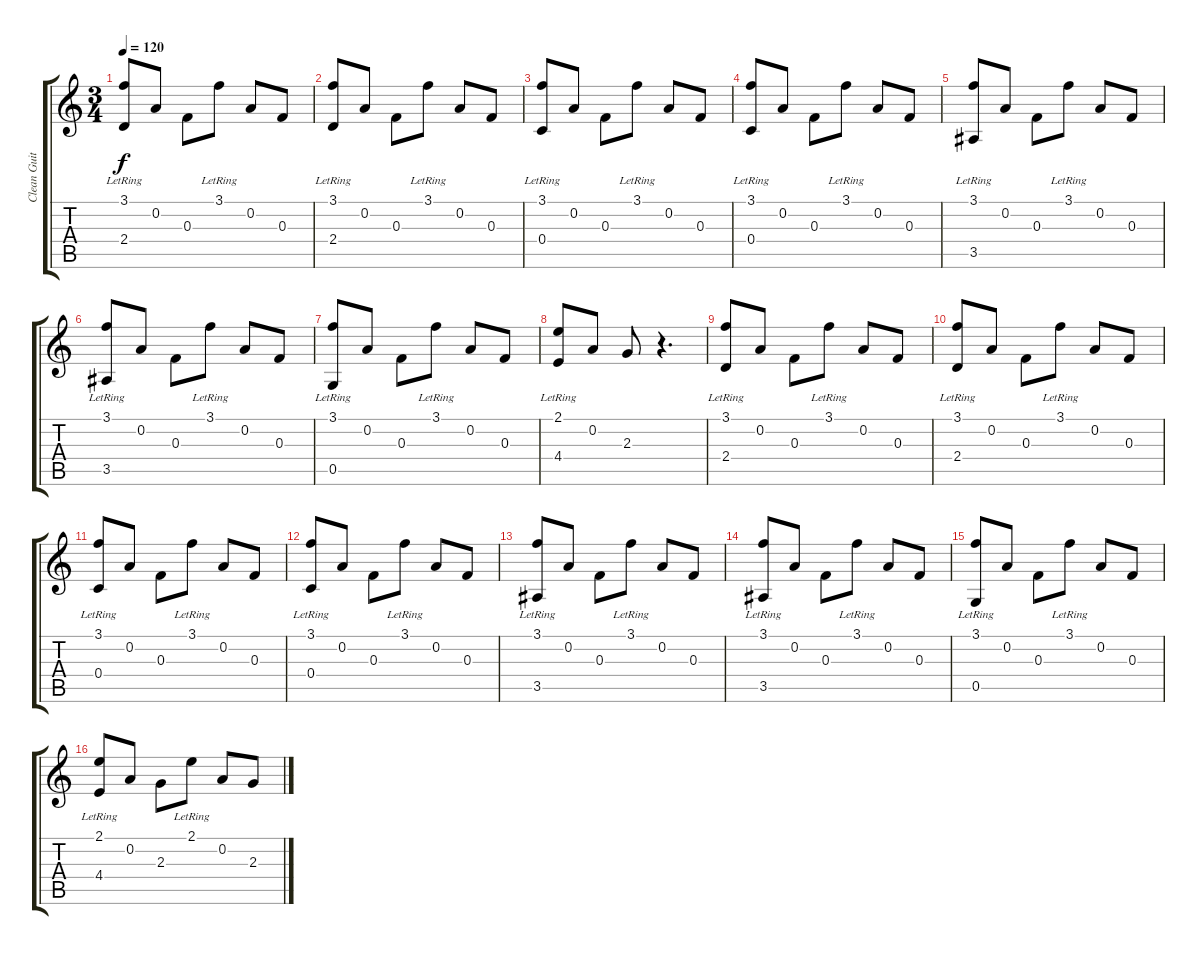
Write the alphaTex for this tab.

\track ("Clean Guitar" "Clean Guit") {instrument electricguitarclean}
\staff {score tabs}
\tuning (D4 A3 F3 C3 G2 D2) {hide}
\ts (3 4)
\tempo 120
\clef g2
\ks c
(3.1{lr} 2.4{lr}).8{dy f} 0.2.8 0.3.8 3.1{lr}.8 0.2.8 0.3.8 |
(3.1{lr} 2.4{lr}).8 0.2.8 0.3.8 3.1{lr}.8 0.2.8 0.3.8 |
(3.1{lr} 0.4{lr}).8 0.2.8 0.3.8 3.1{lr}.8 0.2.8 0.3.8 |
(3.1{lr} 0.4{lr}).8 0.2.8 0.3.8 3.1{lr}.8 0.2.8 0.3.8 |
(3.1{lr} 3.5{lr}).8 0.2.8 0.3.8 3.1{lr}.8 0.2.8 0.3.8 |
(3.1{lr} 3.5{lr}).8 0.2.8 0.3.8 3.1{lr}.8 0.2.8 0.3.8 |
(3.1{lr} 0.5{lr}).8 0.2.8 0.3.8 3.1{lr}.8 0.2.8 0.3.8 |
(2.1{lr} 4.4{lr}).8 0.2.8 2.3.8 r.4{d} |
(3.1{lr} 2.4{lr}).8 0.2.8 0.3.8 3.1{lr}.8 0.2.8 0.3.8 |
(3.1{lr} 2.4{lr}).8 0.2.8 0.3.8 3.1{lr}.8 0.2.8 0.3.8 |
(3.1{lr} 0.4{lr}).8 0.2.8 0.3.8 3.1{lr}.8 0.2.8 0.3.8 |
(3.1{lr} 0.4{lr}).8 0.2.8 0.3.8 3.1{lr}.8 0.2.8 0.3.8 |
(3.1{lr} 3.5{lr}).8 0.2.8 0.3.8 3.1{lr}.8 0.2.8 0.3.8 |
(3.1{lr} 3.5{lr}).8 0.2.8 0.3.8 3.1{lr}.8 0.2.8 0.3.8 |
(3.1{lr} 0.5{lr}).8 0.2.8 0.3.8 3.1{lr}.8 0.2.8 0.3.8 |
(2.1{lr} 4.4{lr}).8 0.2.8 2.3.8 2.1{lr}.8 0.2.8 2.3.8
